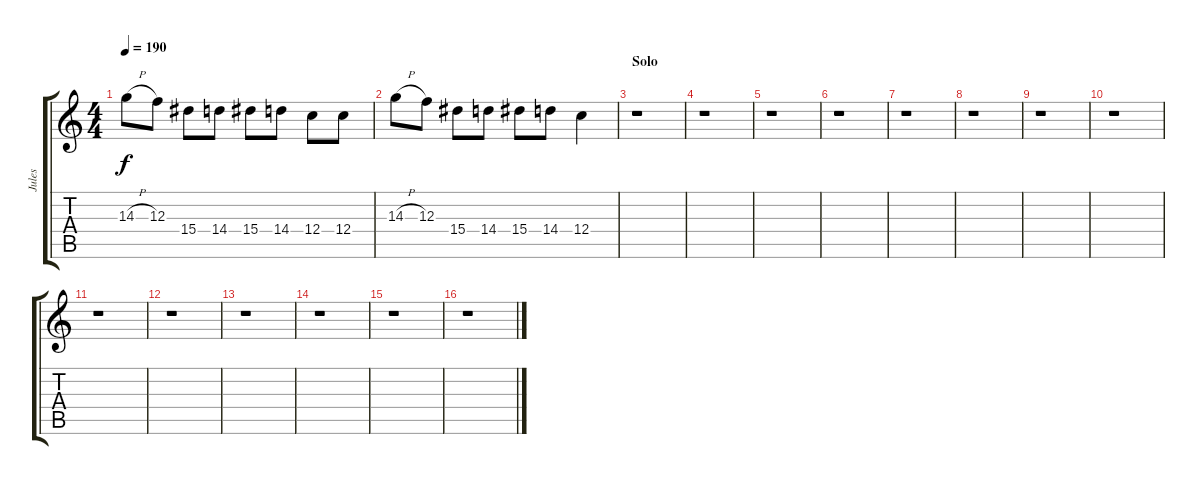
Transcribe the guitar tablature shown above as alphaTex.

\track ("Jules" "Jules") {instrument overdrivenguitar}
\staff {score tabs}
\tuning (D4 A3 F3 C3 G2 C2) {hide}
\ts (4 4)
\tempo 190
\clef g2
\ks aminor
14.3{h}.8{dy f} 12.3.8 15.4.8 14.4.8 15.4.8 14.4.8 12.4.8 12.4.8 |
14.3{h}.8 12.3.8 15.4.8 14.4.8 15.4.8 14.4.8 12.4.4 |
\section ("" "Solo")
r.1 |
r.1 |
r.1 |
r.1 |
r.1 |
r.1 |
r.1 |
r.1 |
r.1 |
r.1 |
r.1 |
r.1 |
r.1 |
r.1
